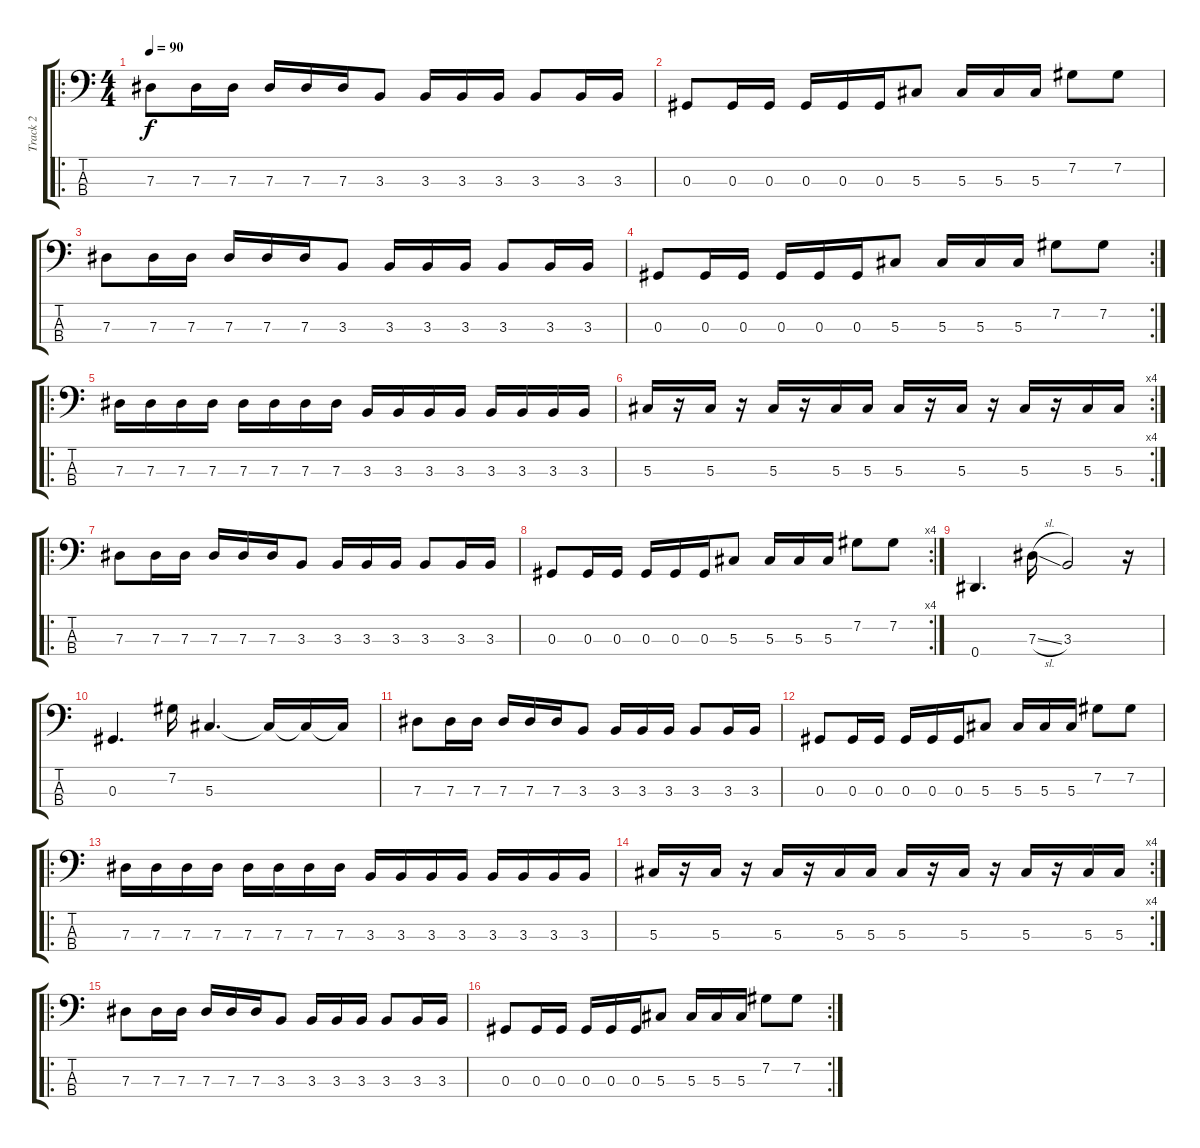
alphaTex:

\track ("Track 2" "Track 2") {instrument electricbassfinger}
\staff {score tabs}
\tuning (Gb2 Db2 Ab1 Eb1) {hide}
\ro
\ts (4 4)
\tempo 90
\clef f4
\ks c
7.3.8{dy f} 7.3.16 7.3.16 7.3.16 7.3.16 7.3.16 3.3.8 3.3.16 3.3.16 3.3.16 3.3.8 3.3.16 3.3.16 |
0.3.8 0.3.16 0.3.16 0.3.16 0.3.16 0.3.16 5.3.8 5.3.16 5.3.16 5.3.16 7.2.8 7.2.8 |
7.3.8 7.3.16 7.3.16 7.3.16 7.3.16 7.3.16 3.3.8 3.3.16 3.3.16 3.3.16 3.3.8 3.3.16 3.3.16 |
\rc 2
0.3.8 0.3.16 0.3.16 0.3.16 0.3.16 0.3.16 5.3.8 5.3.16 5.3.16 5.3.16 7.2.8 7.2.8 |
\ro
7.3.16 7.3.16 7.3.16 7.3.16 7.3.16 7.3.16 7.3.16 7.3.16 3.3.16 3.3.16 3.3.16 3.3.16 3.3.16 3.3.16 3.3.16 3.3.16 |
\rc 4
5.3.16 r.16 5.3.16 r.16 5.3.16 r.16 5.3.16 5.3.16 5.3.16 r.16 5.3.16 r.16 5.3.16 r.16 5.3.16 5.3.16 |
\ro
7.3.8 7.3.16 7.3.16 7.3.16 7.3.16 7.3.16 3.3.8 3.3.16 3.3.16 3.3.16 3.3.8 3.3.16 3.3.16 |
\rc 4
0.3.8 0.3.16 0.3.16 0.3.16 0.3.16 0.3.16 5.3.8 5.3.16 5.3.16 5.3.16 7.2.8 7.2.8 |
0.4.4{d} 7.3{sl}.16 3.3.2 r.16 |
0.3.4{d} 7.2.16 5.3.4{d} 5.3{t}.16 5.3{t}.16 5.3{t}.16 |
7.3.8 7.3.16 7.3.16 7.3.16 7.3.16 7.3.16 3.3.8 3.3.16 3.3.16 3.3.16 3.3.8 3.3.16 3.3.16 |
0.3.8 0.3.16 0.3.16 0.3.16 0.3.16 0.3.16 5.3.8 5.3.16 5.3.16 5.3.16 7.2.8 7.2.8 |
\ro
7.3.16 7.3.16 7.3.16 7.3.16 7.3.16 7.3.16 7.3.16 7.3.16 3.3.16 3.3.16 3.3.16 3.3.16 3.3.16 3.3.16 3.3.16 3.3.16 |
\rc 4
5.3.16 r.16 5.3.16 r.16 5.3.16 r.16 5.3.16 5.3.16 5.3.16 r.16 5.3.16 r.16 5.3.16 r.16 5.3.16 5.3.16 |
\ro
7.3.8 7.3.16 7.3.16 7.3.16 7.3.16 7.3.16 3.3.8 3.3.16 3.3.16 3.3.16 3.3.8 3.3.16 3.3.16 |
\rc 2
0.3.8 0.3.16 0.3.16 0.3.16 0.3.16 0.3.16 5.3.8 5.3.16 5.3.16 5.3.16 7.2.8 7.2.8
